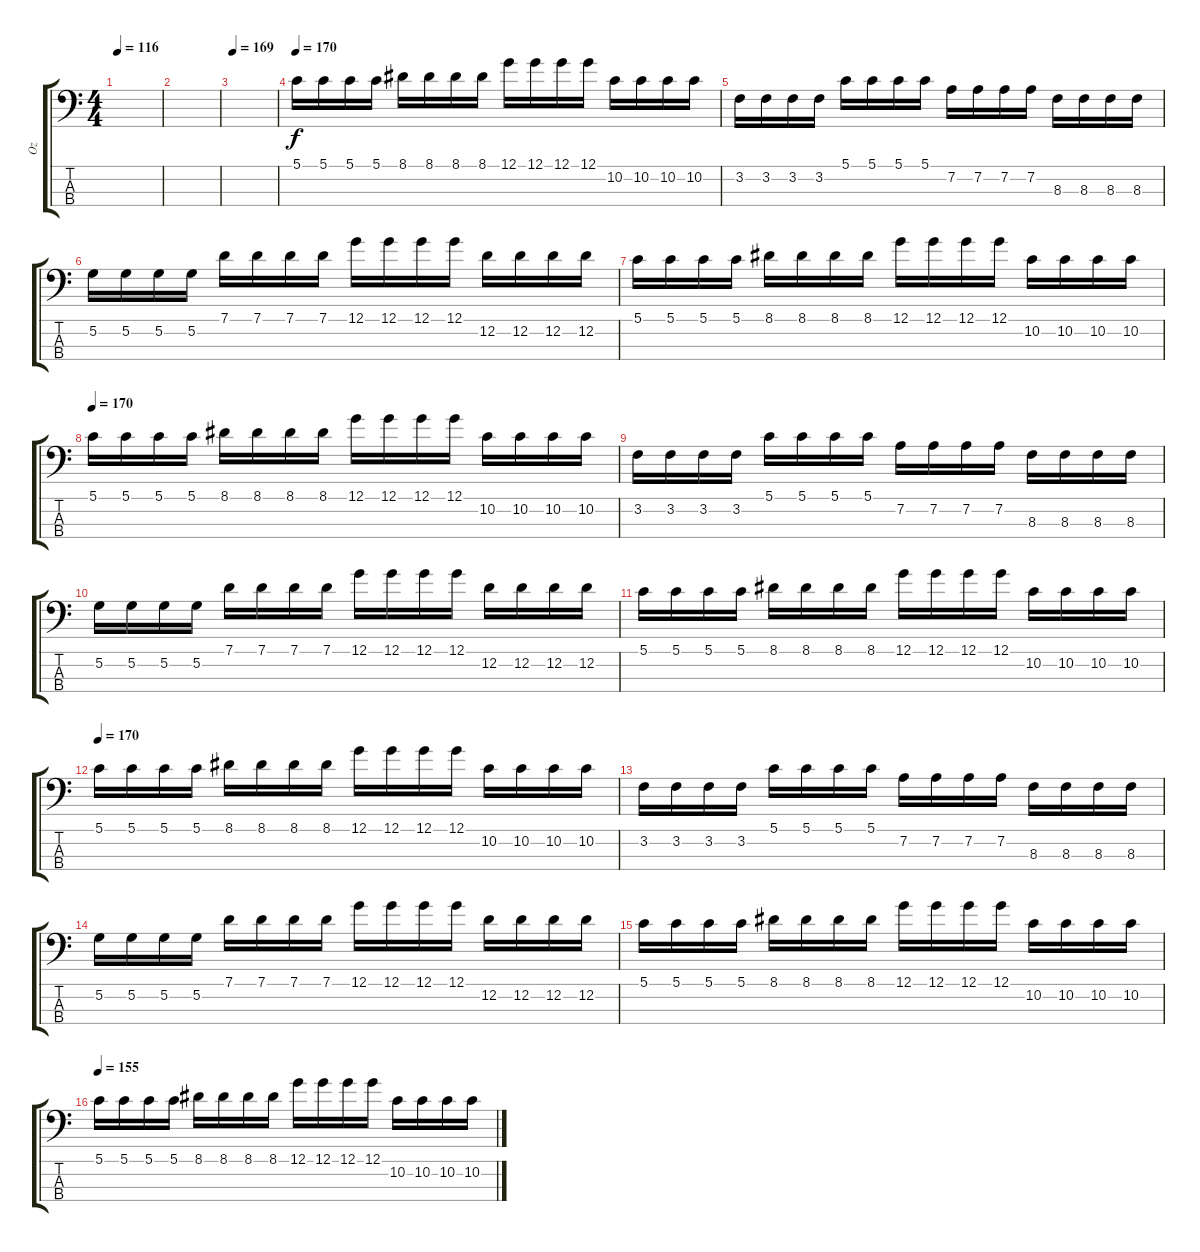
\track ("Oz" "Oz") {instrument electricbasspick}
\staff {score tabs}
\tuning (G2 D2 A1 E1) {hide}
\ts (4 4)
\tempo 116
\clef f4
\ks c
|
|
\tempo 169
|
\tempo 170
5.1.16 5.1.16 5.1.16 5.1.16 8.1.16 8.1.16 8.1.16 8.1.16 12.1.16 12.1.16 12.1.16 12.1.16 10.2.16 10.2.16 10.2.16 10.2.16 |
3.2.16 3.2.16 3.2.16 3.2.16 5.1.16 5.1.16 5.1.16 5.1.16 7.2.16 7.2.16 7.2.16 7.2.16 8.3.16 8.3.16 8.3.16 8.3.16 |
5.2.16 5.2.16 5.2.16 5.2.16 7.1.16 7.1.16 7.1.16 7.1.16 12.1.16 12.1.16 12.1.16 12.1.16 12.2.16 12.2.16 12.2.16 12.2.16 |
5.1.16 5.1.16 5.1.16 5.1.16 8.1.16 8.1.16 8.1.16 8.1.16 12.1.16 12.1.16 12.1.16 12.1.16 10.2.16 10.2.16 10.2.16 10.2.16 |
\tempo 170
5.1.16 5.1.16 5.1.16 5.1.16 8.1.16 8.1.16 8.1.16 8.1.16 12.1.16 12.1.16 12.1.16 12.1.16 10.2.16 10.2.16 10.2.16 10.2.16 |
3.2.16 3.2.16 3.2.16 3.2.16 5.1.16 5.1.16 5.1.16 5.1.16 7.2.16 7.2.16 7.2.16 7.2.16 8.3.16 8.3.16 8.3.16 8.3.16 |
5.2.16 5.2.16 5.2.16 5.2.16 7.1.16 7.1.16 7.1.16 7.1.16 12.1.16 12.1.16 12.1.16 12.1.16 12.2.16 12.2.16 12.2.16 12.2.16 |
5.1.16 5.1.16 5.1.16 5.1.16 8.1.16 8.1.16 8.1.16 8.1.16 12.1.16 12.1.16 12.1.16 12.1.16 10.2.16 10.2.16 10.2.16 10.2.16 |
\tempo 170
5.1.16 5.1.16 5.1.16 5.1.16 8.1.16 8.1.16 8.1.16 8.1.16 12.1.16 12.1.16 12.1.16 12.1.16 10.2.16 10.2.16 10.2.16 10.2.16 |
3.2.16 3.2.16 3.2.16 3.2.16 5.1.16 5.1.16 5.1.16 5.1.16 7.2.16 7.2.16 7.2.16 7.2.16 8.3.16 8.3.16 8.3.16 8.3.16 |
5.2.16 5.2.16 5.2.16 5.2.16 7.1.16 7.1.16 7.1.16 7.1.16 12.1.16 12.1.16 12.1.16 12.1.16 12.2.16 12.2.16 12.2.16 12.2.16 |
5.1.16 5.1.16 5.1.16 5.1.16 8.1.16 8.1.16 8.1.16 8.1.16 12.1.16 12.1.16 12.1.16 12.1.16 10.2.16 10.2.16 10.2.16 10.2.16 |
\tempo 155
5.1.16 5.1.16 5.1.16 5.1.16 8.1.16 8.1.16 8.1.16 8.1.16 12.1.16 12.1.16 12.1.16 12.1.16 10.2.16 10.2.16 10.2.16 10.2.16
